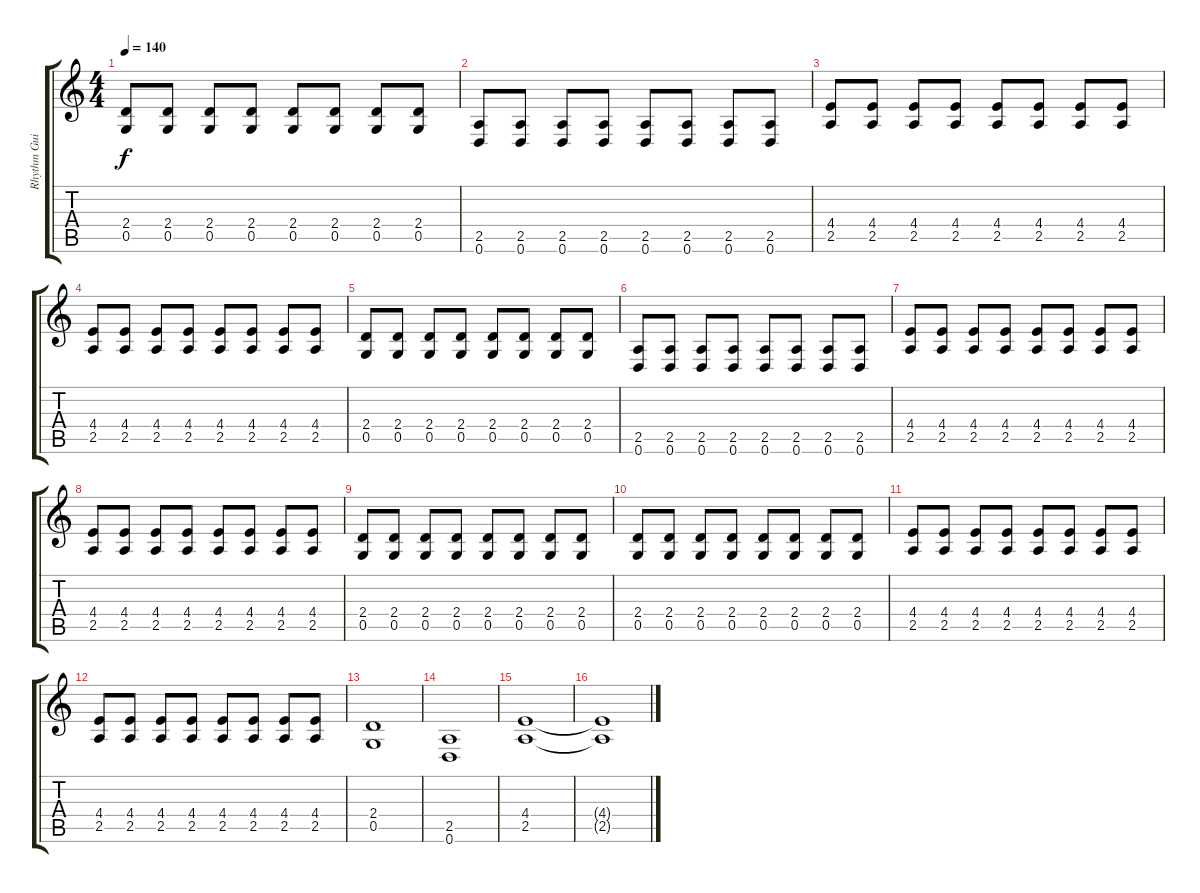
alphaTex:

\track ("Rhythm Guitar" "Rhythm Gui") {instrument distortionguitar}
\staff {score tabs}
\tuning (D4 A3 F3 C3 G2 D2) {hide}
\ts (4 4)
\tempo 140
\clef g2
\ks c
(2.4 0.5).8{dy f} (2.4 0.5).8 (2.4 0.5).8 (2.4 0.5).8 (2.4 0.5).8 (2.4 0.5).8 (2.4 0.5).8 (2.4 0.5).8 |
(2.5 0.6).8 (2.5 0.6).8 (2.5 0.6).8 (2.5 0.6).8 (2.5 0.6).8 (2.5 0.6).8 (2.5 0.6).8 (2.5 0.6).8 |
(4.4 2.5).8 (4.4 2.5).8 (4.4 2.5).8 (4.4 2.5).8 (4.4 2.5).8 (4.4 2.5).8 (4.4 2.5).8 (4.4 2.5).8 |
(4.4 2.5).8 (4.4 2.5).8 (4.4 2.5).8 (4.4 2.5).8 (4.4 2.5).8 (4.4 2.5).8 (4.4 2.5).8 (4.4 2.5).8 |
(2.4 0.5).8 (2.4 0.5).8 (2.4 0.5).8 (2.4 0.5).8 (2.4 0.5).8 (2.4 0.5).8 (2.4 0.5).8 (2.4 0.5).8 |
(2.5 0.6).8 (2.5 0.6).8 (2.5 0.6).8 (2.5 0.6).8 (2.5 0.6).8 (2.5 0.6).8 (2.5 0.6).8 (2.5 0.6).8 |
(4.4 2.5).8 (4.4 2.5).8 (4.4 2.5).8 (4.4 2.5).8 (4.4 2.5).8 (4.4 2.5).8 (4.4 2.5).8 (4.4 2.5).8 |
(4.4 2.5).8 (4.4 2.5).8 (4.4 2.5).8 (4.4 2.5).8 (4.4 2.5).8 (4.4 2.5).8 (4.4 2.5).8 (4.4 2.5).8 |
(2.4 0.5).8 (2.4 0.5).8 (2.4 0.5).8 (2.4 0.5).8 (2.4 0.5).8 (2.4 0.5).8 (2.4 0.5).8 (2.4 0.5).8 |
(2.4 0.5).8 (2.4 0.5).8 (2.4 0.5).8 (2.4 0.5).8 (2.4 0.5).8 (2.4 0.5).8 (2.4 0.5).8 (2.4 0.5).8 |
(4.4 2.5).8 (4.4 2.5).8 (4.4 2.5).8 (4.4 2.5).8 (4.4 2.5).8 (4.4 2.5).8 (4.4 2.5).8 (4.4 2.5).8 |
(4.4 2.5).8 (4.4 2.5).8 (4.4 2.5).8 (4.4 2.5).8 (4.4 2.5).8 (4.4 2.5).8 (4.4 2.5).8 (4.4 2.5).8 |
(2.4 0.5).1 |
(2.5 0.6).1 |
(4.4 2.5).1 |
(4.4{t} 2.5{t}).1
